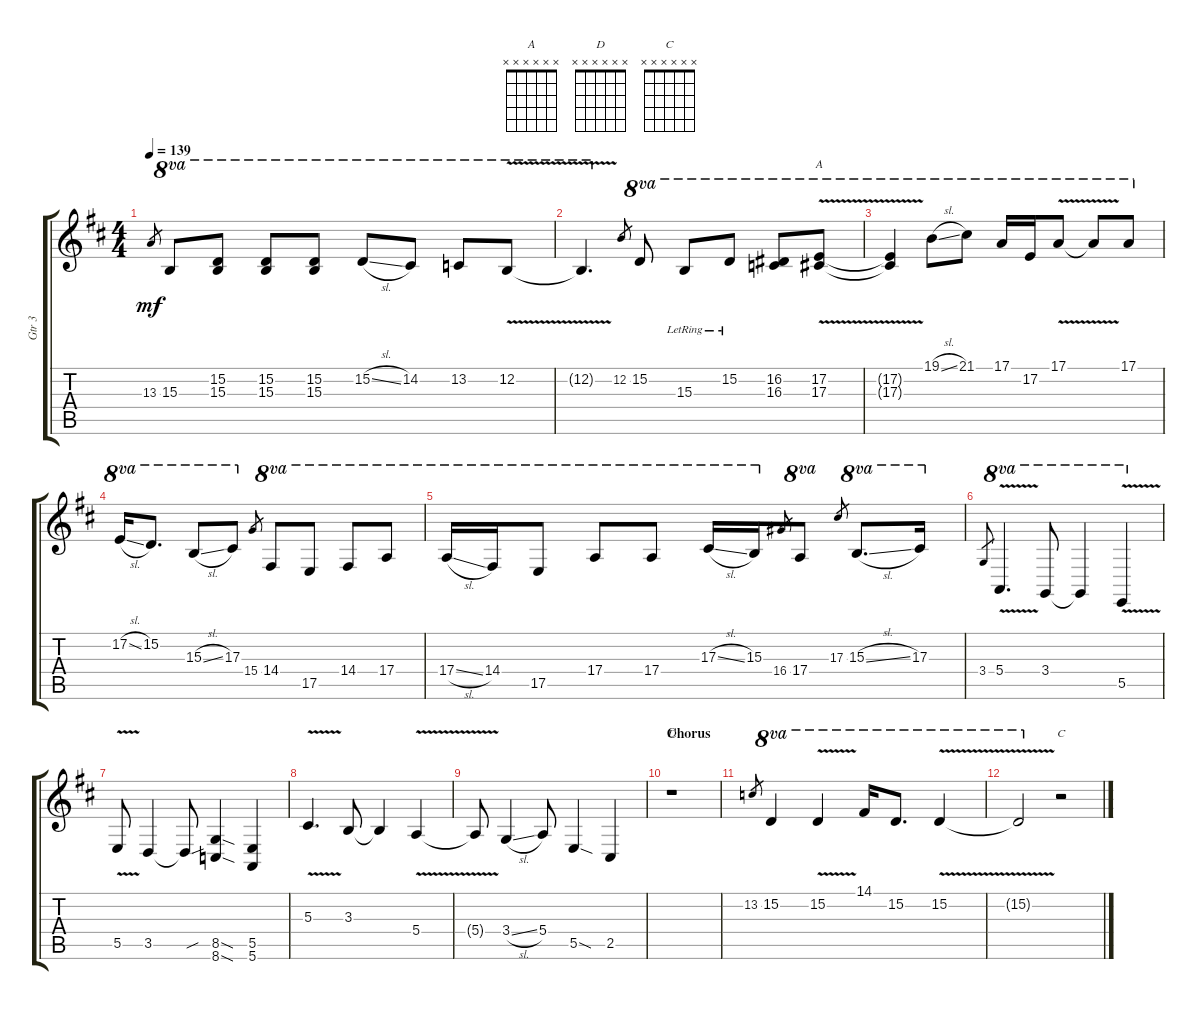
\track ("Gtr 3" "Gtr 3") {instrument acousticgrandpiano}
\staff {score tabs}
\tuning (E4 B3 Ab3 E3 B2 E2) {hide}
\chord ("A" x x x x x x)
\chord ("D" x x x x x x)
\chord ("C" x x x x x x)
\ts (4 4)
\tempo 139
\clef g2
\ks d
13.3.8{gr dy mf} 15.3.8{ot 8va} (15.2 15.3).8{ot 8va} (15.2 15.3).8{ot 8va} (15.2 15.3).8{ot 8va} 15.2{sl}.8{ot 8va} 14.2.8{ot 8va} 13.2.8{ot 8va} 12.2{v}.8{ot 8va} |
12.2{v t}.4{d ot 8va} 12.2.8{gr} 15.2.8{ot 8va} 15.3{lr}.8{ot 8va} 15.2{lr}.8{ot 8va} (16.2 16.3).8{ot 8va} (17.2{v} 17.3{v}).8{ch "A" ot 8va} |
(17.2{v t} 17.3{v t}).4{ot 8va} 19.1{sl}.8{ot 8va} 21.1.8{ot 8va} 17.1.16{ot 8va} 17.2.16{ot 8va} 17.1{v}.8{ot 8va} 17.1{v t}.8{ot 8va} 17.1.8{ot 8va} |
17.2{sl}.16{ot 8va} 15.2.8{d ot 8va} 15.3{sl}.8{ot 8va} 17.3.8{ot 8va} 15.4.8{gr} 14.4.8{ot 8va} 17.5.8{ot 8va} 14.4.8{ot 8va} 17.4.8{ot 8va} |
17.4{sl}.16{ot 8va} 14.4.16{ot 8va} 17.5.8{ot 8va} 17.4.8{ot 8va} 17.4.8{ot 8va} 17.3{sl}.16{ot 8va} 15.3.16{ot 8va} 16.4.8{gr} 17.4.8{ot 8va} 17.3.8{gr} 15.3{sl}.8{d ot 8va} 17.3.16{ot 8va} |
3.4.8{gr} 5.4{v}.4{d ot 8va} 3.4.8{ot 8va} 3.4{t}.4{ot 8va} 5.5{v}.4{ot 8va} |
5.5{v}.8 3.5.4 3.5{sou t}.8 (8.5{sod} 8.6{sod}).4 (5.5 5.6).4 |
5.3{v}.4{d} 3.3.8 3.3{t}.4 5.4{v}.4 |
5.4{v t}.8 3.4{sl}.4 5.4.8 5.5{sod}.4 2.5.4 |
\section ("" "Chorus")
r.1{ch "D"} |
13.2.8{gr} 15.2.4{ot 8va} 15.2{v}.4{ot 8va} 14.1.16{ot 8va} 15.2.8{d ot 8va} 15.2{v}.4{ot 8va} |
15.2{v t}.2{ot 8va} r.2{ch "C"}
